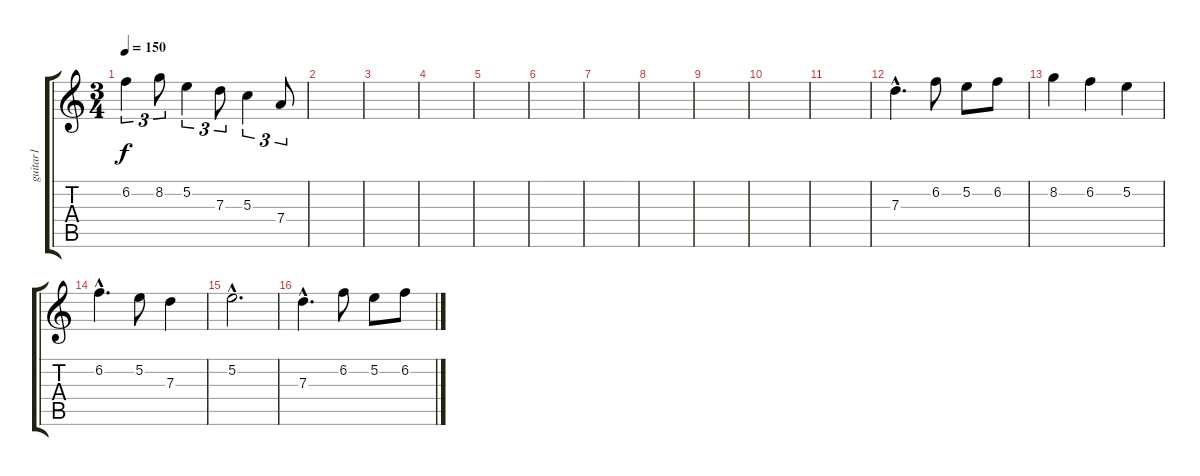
\track ("guitar1" "guitar1") {instrument distortionguitar}
\staff {score tabs}
\tuning (E4 B3 G3 D3 A2 D2) {hide}
\ts (3 4)
\tempo 150
\clef g2
\ks c
6.2.4{tu (3 2) dy f} 8.2.8{tu (3 2)} 5.2.4{tu (3 2)} 7.3.8{tu (3 2)} 5.3.4{tu (3 2)} 7.4.8{tu (3 2)} |
|
|
|
|
|
|
|
|
|
|
7.3{hac}.4{d volume 12 balance 15} 6.2.8 5.2.8 6.2.8 |
8.2.4 6.2.4 5.2.4 |
6.2{hac}.4{d} 5.2.8 7.3.4 |
5.2{hac}.2{d} |
7.3{hac}.4{d} 6.2.8 5.2.8 6.2.8
